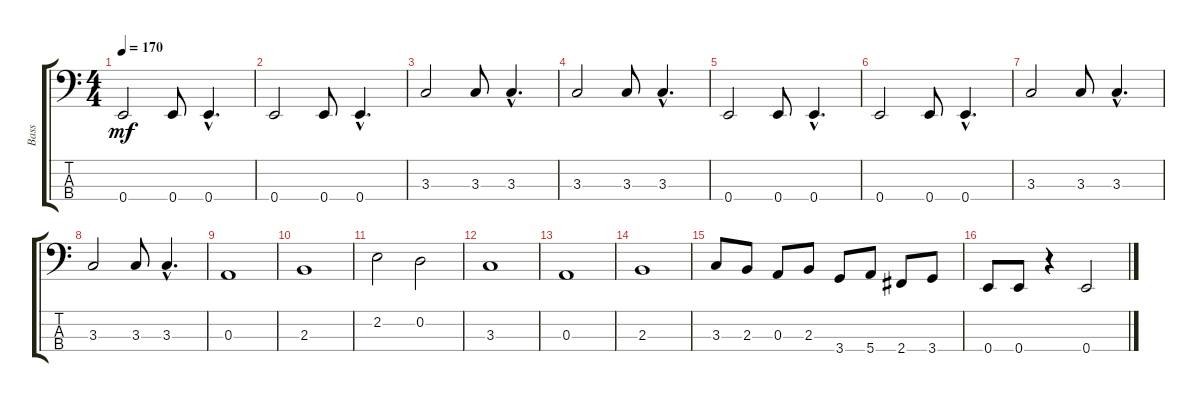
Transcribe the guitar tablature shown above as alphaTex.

\track ("Bass" "Bass") {instrument electricbasspick}
\staff {score tabs}
\tuning (G2 D2 A1 E1) {hide}
\ts (4 4)
\tempo 170
\clef f4
\ks c
0.4.2{dy mf} 0.4.8 0.4{hac}.4{d} |
0.4.2 0.4.8 0.4{hac}.4{d} |
3.3.2 3.3.8 3.3{hac}.4{d} |
3.3.2 3.3.8 3.3{hac}.4{d} |
0.4.2 0.4.8 0.4{hac}.4{d} |
0.4.2 0.4.8 0.4{hac}.4{d} |
3.3.2 3.3.8 3.3{hac}.4{d} |
3.3.2 3.3.8 3.3{hac}.4{d} |
0.3.1 |
2.3.1 |
2.2.2 0.2.2 |
3.3.1 |
0.3.1 |
2.3.1 |
3.3.8 2.3.8 0.3.8 2.3.8 3.4.8 5.4.8 2.4.8 3.4.8 |
0.4.8 0.4.8 r.4 0.4.2
